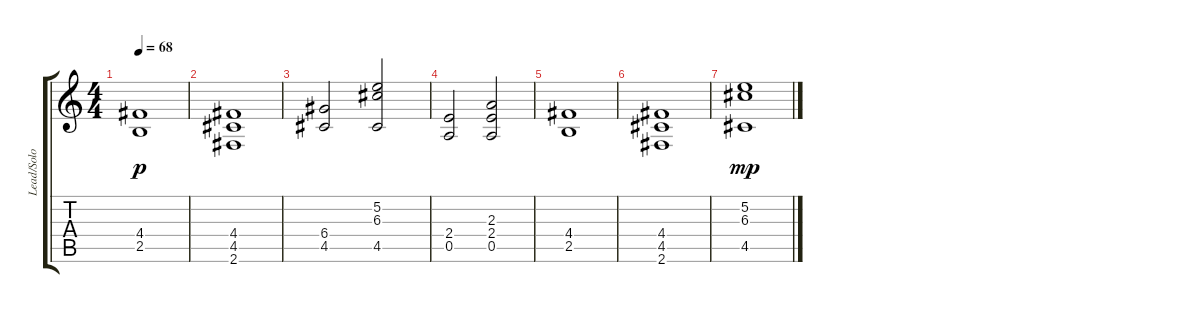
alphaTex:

\track ("Lead/Solo Guitar" "Lead/Solo ") {instrument distortionguitar}
\staff {score tabs}
\tuning (E4 B3 G3 D3 A2 E2) {hide}
\ts (4 4)
\tempo 68
\clef g2
\ks c
(4.4 2.5).1{dy p} |
(4.4 4.5 2.6).1 |
(6.4 4.5).2 (5.2 6.3 4.5).2 |
(2.4 0.5).2 (2.3 2.4 0.5).2 |
(4.4 2.5).1 |
(4.4 4.5 2.6).1 |
(5.2 6.3 4.5).1{dy mp}
